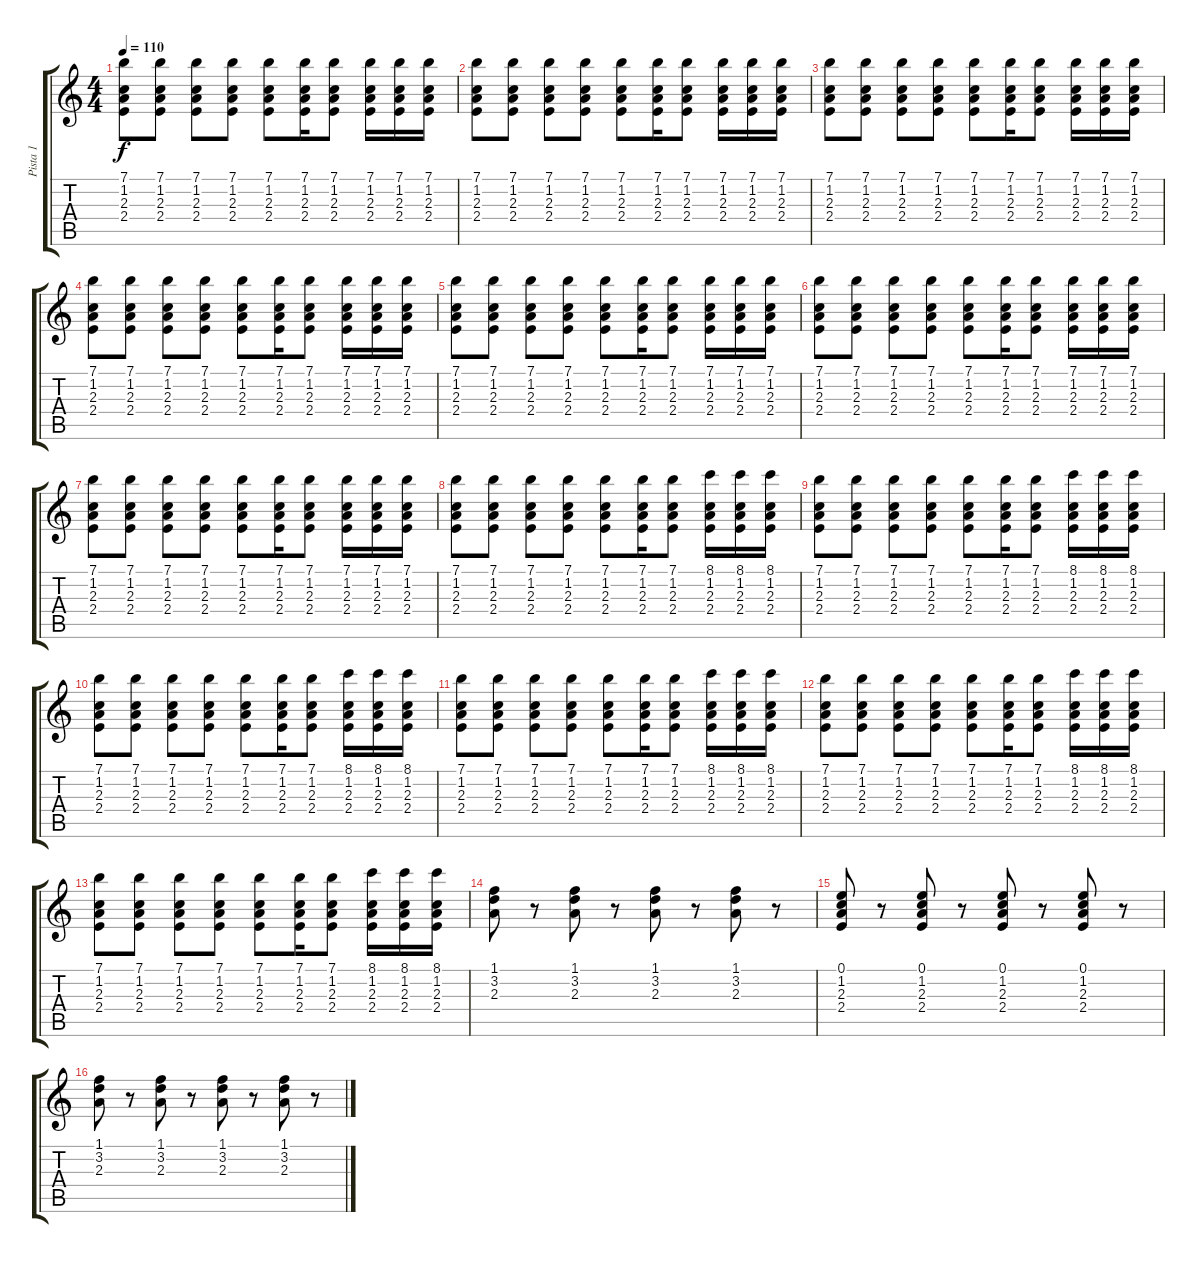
\track ("Pista 1" "Pista 1") {instrument electricguitarclean}
\staff {score tabs}
\tuning (E4 B3 G3 D3 A2 E2) {hide}
\ts (4 4)
\tempo 110
\clef g2
\ks c
(7.1 1.2 2.3 2.4).8{dy f} (7.1 1.2 2.3 2.4).8 (7.1 1.2 2.3 2.4).8 (7.1 1.2 2.3 2.4).8 (7.1 1.2 2.3 2.4).8 (7.1 1.2 2.3 2.4).16 (7.1 1.2 2.3 2.4).8 (7.1 1.2 2.3 2.4).16 (7.1 1.2 2.3 2.4).16 (7.1 1.2 2.3 2.4).16 |
(7.1 1.2 2.3 2.4).8 (7.1 1.2 2.3 2.4).8 (7.1 1.2 2.3 2.4).8 (7.1 1.2 2.3 2.4).8 (7.1 1.2 2.3 2.4).8 (7.1 1.2 2.3 2.4).16 (7.1 1.2 2.3 2.4).8 (7.1 1.2 2.3 2.4).16 (7.1 1.2 2.3 2.4).16 (7.1 1.2 2.3 2.4).16 |
(7.1 1.2 2.3 2.4).8 (7.1 1.2 2.3 2.4).8 (7.1 1.2 2.3 2.4).8 (7.1 1.2 2.3 2.4).8 (7.1 1.2 2.3 2.4).8 (7.1 1.2 2.3 2.4).16 (7.1 1.2 2.3 2.4).8 (7.1 1.2 2.3 2.4).16 (7.1 1.2 2.3 2.4).16 (7.1 1.2 2.3 2.4).16 |
(7.1 1.2 2.3 2.4).8 (7.1 1.2 2.3 2.4).8 (7.1 1.2 2.3 2.4).8 (7.1 1.2 2.3 2.4).8 (7.1 1.2 2.3 2.4).8 (7.1 1.2 2.3 2.4).16 (7.1 1.2 2.3 2.4).8 (7.1 1.2 2.3 2.4).16 (7.1 1.2 2.3 2.4).16 (7.1 1.2 2.3 2.4).16 |
(7.1 1.2 2.3 2.4).8 (7.1 1.2 2.3 2.4).8 (7.1 1.2 2.3 2.4).8 (7.1 1.2 2.3 2.4).8 (7.1 1.2 2.3 2.4).8 (7.1 1.2 2.3 2.4).16 (7.1 1.2 2.3 2.4).8 (7.1 1.2 2.3 2.4).16 (7.1 1.2 2.3 2.4).16 (7.1 1.2 2.3 2.4).16 |
(7.1 1.2 2.3 2.4).8 (7.1 1.2 2.3 2.4).8 (7.1 1.2 2.3 2.4).8 (7.1 1.2 2.3 2.4).8 (7.1 1.2 2.3 2.4).8 (7.1 1.2 2.3 2.4).16 (7.1 1.2 2.3 2.4).8 (7.1 1.2 2.3 2.4).16 (7.1 1.2 2.3 2.4).16 (7.1 1.2 2.3 2.4).16 |
(7.1 1.2 2.3 2.4).8 (7.1 1.2 2.3 2.4).8 (7.1 1.2 2.3 2.4).8 (7.1 1.2 2.3 2.4).8 (7.1 1.2 2.3 2.4).8 (7.1 1.2 2.3 2.4).16 (7.1 1.2 2.3 2.4).8 (7.1 1.2 2.3 2.4).16 (7.1 1.2 2.3 2.4).16 (7.1 1.2 2.3 2.4).16 |
(7.1 1.2 2.3 2.4).8 (7.1 1.2 2.3 2.4).8 (7.1 1.2 2.3 2.4).8 (7.1 1.2 2.3 2.4).8 (7.1 1.2 2.3 2.4).8 (7.1 1.2 2.3 2.4).16 (7.1 1.2 2.3 2.4).8 (8.1 1.2 2.3 2.4).16 (8.1 1.2 2.3 2.4).16 (8.1 1.2 2.3 2.4).16 |
(7.1 1.2 2.3 2.4).8 (7.1 1.2 2.3 2.4).8 (7.1 1.2 2.3 2.4).8 (7.1 1.2 2.3 2.4).8 (7.1 1.2 2.3 2.4).8 (7.1 1.2 2.3 2.4).16 (7.1 1.2 2.3 2.4).8 (8.1 1.2 2.3 2.4).16 (8.1 1.2 2.3 2.4).16 (8.1 1.2 2.3 2.4).16 |
(7.1 1.2 2.3 2.4).8 (7.1 1.2 2.3 2.4).8 (7.1 1.2 2.3 2.4).8 (7.1 1.2 2.3 2.4).8 (7.1 1.2 2.3 2.4).8 (7.1 1.2 2.3 2.4).16 (7.1 1.2 2.3 2.4).8 (8.1 1.2 2.3 2.4).16 (8.1 1.2 2.3 2.4).16 (8.1 1.2 2.3 2.4).16 |
(7.1 1.2 2.3 2.4).8 (7.1 1.2 2.3 2.4).8 (7.1 1.2 2.3 2.4).8 (7.1 1.2 2.3 2.4).8 (7.1 1.2 2.3 2.4).8 (7.1 1.2 2.3 2.4).16 (7.1 1.2 2.3 2.4).8 (8.1 1.2 2.3 2.4).16 (8.1 1.2 2.3 2.4).16 (8.1 1.2 2.3 2.4).16 |
(7.1 1.2 2.3 2.4).8 (7.1 1.2 2.3 2.4).8 (7.1 1.2 2.3 2.4).8 (7.1 1.2 2.3 2.4).8 (7.1 1.2 2.3 2.4).8 (7.1 1.2 2.3 2.4).16 (7.1 1.2 2.3 2.4).8 (8.1 1.2 2.3 2.4).16 (8.1 1.2 2.3 2.4).16 (8.1 1.2 2.3 2.4).16 |
(7.1 1.2 2.3 2.4).8 (7.1 1.2 2.3 2.4).8 (7.1 1.2 2.3 2.4).8 (7.1 1.2 2.3 2.4).8 (7.1 1.2 2.3 2.4).8 (7.1 1.2 2.3 2.4).16 (7.1 1.2 2.3 2.4).8 (8.1 1.2 2.3 2.4).16 (8.1 1.2 2.3 2.4).16 (8.1 1.2 2.3 2.4).16 |
(1.1 3.2 2.3).8{volume 7 instrument distortionguitar} r.8 (1.1 3.2 2.3).8 r.8 (1.1 3.2 2.3).8 r.8 (1.1 3.2 2.3).8 r.8 |
(0.1 1.2 2.3 2.4).8 r.8 (0.1 1.2 2.3 2.4).8 r.8 (0.1 1.2 2.3 2.4).8 r.8 (0.1 1.2 2.3 2.4).8 r.8 |
(1.1 3.2 2.3).8 r.8 (1.1 3.2 2.3).8 r.8 (1.1 3.2 2.3).8 r.8 (1.1 3.2 2.3).8 r.8
